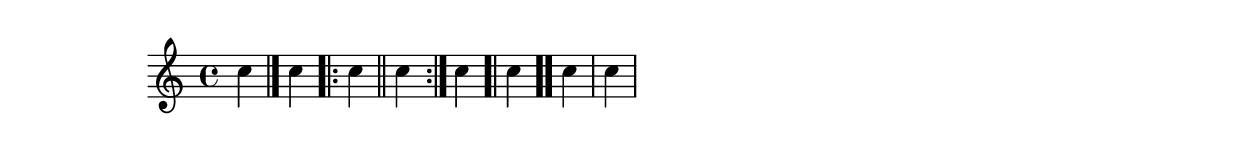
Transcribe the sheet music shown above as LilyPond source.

\version "1.3.146"
\score
{
\notes \relative c'' {
c4
\bar "|." c
\bar "|:"c
\bar "||"c
\bar ":|"  c
\bar ".|" c
\bar ".|." c
\bar "|"  c
} 
}
